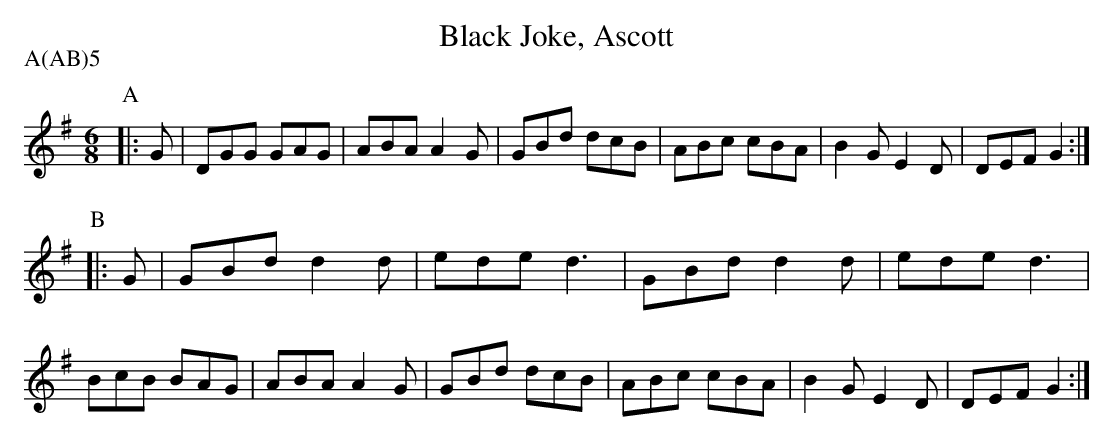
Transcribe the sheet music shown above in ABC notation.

X:1
T:Black Joke, Ascott
M:6/8
L:1/8
P:A(AB)5
K:G
P:A
|:G|DGG GAG|ABA A2G|GBd dcB|ABc cBA|B2G E2D|DEF G2:|
P:B
|:G|GBd d2d|ede d3 |GBd d2d|ede d3 |
BcB BAG|ABA A2G|GBd dcB|ABc cBA|B2G E2D|DEF G2:|
